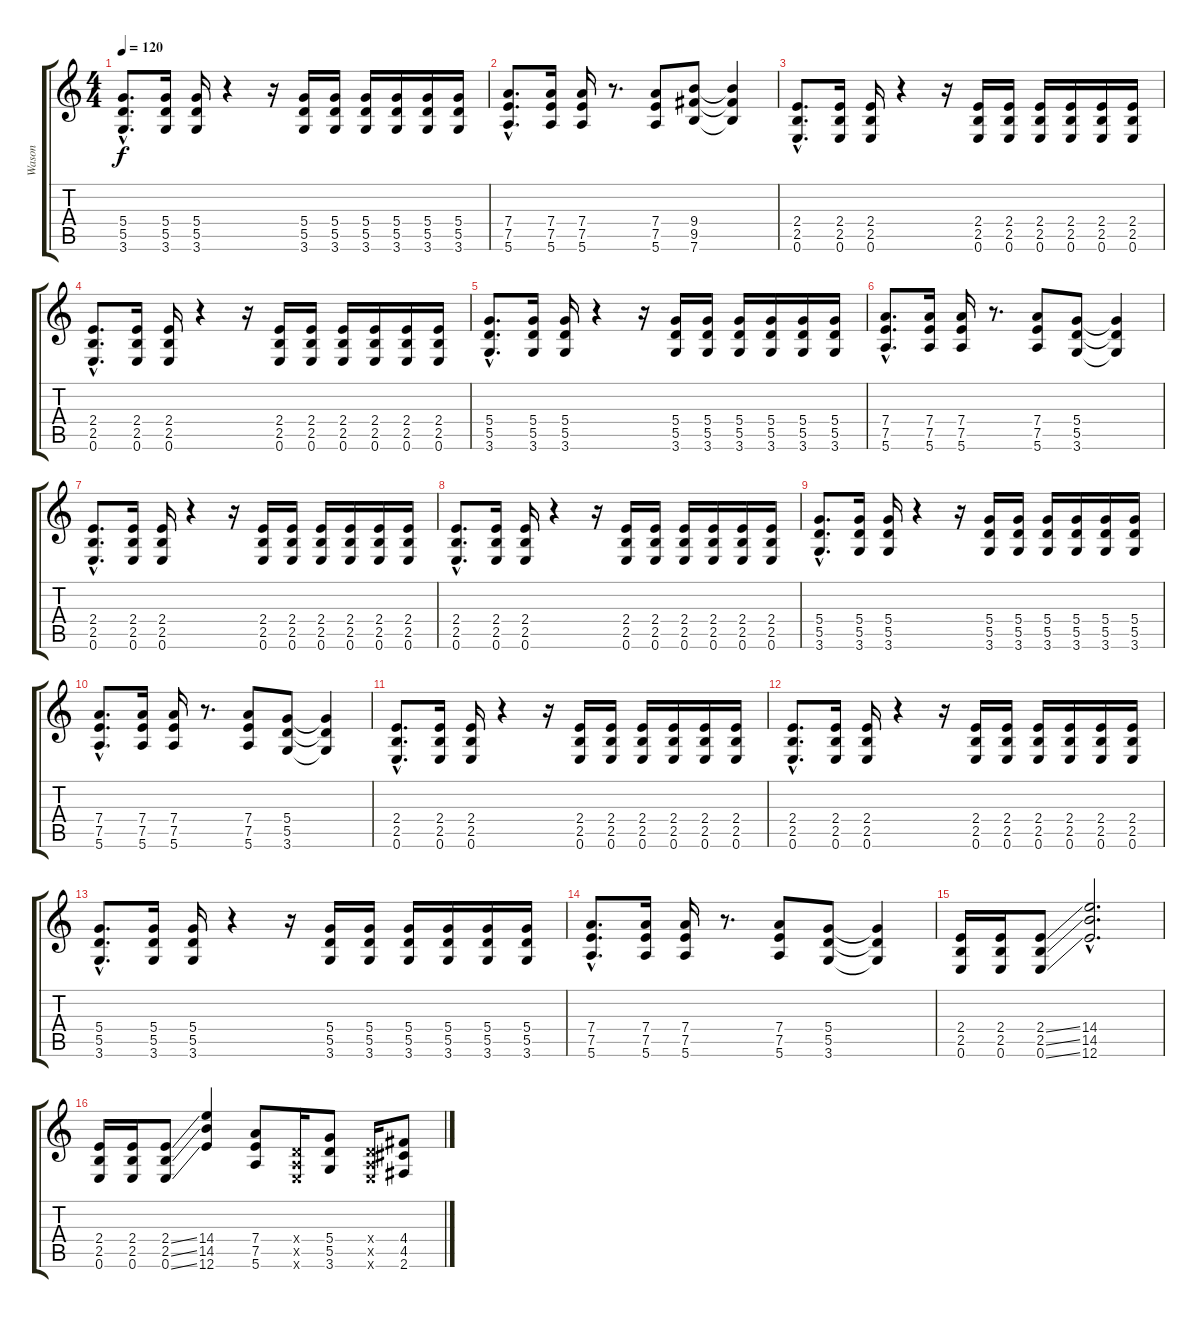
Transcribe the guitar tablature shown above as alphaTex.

\track ("Wason" "Wason") {instrument distortionguitar}
\staff {score tabs}
\tuning (E4 B3 G3 D3 A2 E2) {hide}
\ts (4 4)
\tempo 120
\clef g2
\ks c
(5.4{hac} 5.5{hac} 3.6{hac}).8{d dy f} (5.4 5.5 3.6).16 (5.4 5.5 3.6).16 r.4 r.16 (5.4 5.5 3.6).16 (5.4 5.5 3.6).16 (5.4 5.5 3.6).16 (5.4 5.5 3.6).16 (5.4 5.5 3.6).16 (5.4 5.5 3.6).16 |
(7.4{hac} 7.5{hac} 5.6{hac}).8{d} (7.4 7.5 5.6).16 (7.4 7.5 5.6).16 r.8{d} (7.4 7.5 5.6).8 (9.4 9.5 7.6).8 (9.4{t} 9.5{t} 7.6{t}).4 |
(2.4{hac} 2.5{hac} 0.6{hac}).8{d} (2.4 2.5 0.6).16 (2.4 2.5 0.6).16 r.4 r.16 (2.4 2.5 0.6).16 (2.4 2.5 0.6).16 (2.4 2.5 0.6).16 (2.4 2.5 0.6).16 (2.4 2.5 0.6).16 (2.4 2.5 0.6).16 |
(2.4{hac} 2.5{hac} 0.6{hac}).8{d} (2.4 2.5 0.6).16 (2.4 2.5 0.6).16 r.4 r.16 (2.4 2.5 0.6).16 (2.4 2.5 0.6).16 (2.4 2.5 0.6).16 (2.4 2.5 0.6).16 (2.4 2.5 0.6).16 (2.4 2.5 0.6).16 |
(5.4{hac} 5.5{hac} 3.6{hac}).8{d} (5.4 5.5 3.6).16 (5.4 5.5 3.6).16 r.4 r.16 (5.4 5.5 3.6).16 (5.4 5.5 3.6).16 (5.4 5.5 3.6).16 (5.4 5.5 3.6).16 (5.4 5.5 3.6).16 (5.4 5.5 3.6).16 |
(7.4{hac} 7.5{hac} 5.6{hac}).8{d} (7.4 7.5 5.6).16 (7.4 7.5 5.6).16 r.8{d} (7.4 7.5 5.6).8 (5.4 5.5 3.6).8 (5.4{t} 5.5{t} 3.6{t}).4 |
(2.4{hac} 2.5{hac} 0.6{hac}).8{d} (2.4 2.5 0.6).16 (2.4 2.5 0.6).16 r.4 r.16 (2.4 2.5 0.6).16 (2.4 2.5 0.6).16 (2.4 2.5 0.6).16 (2.4 2.5 0.6).16 (2.4 2.5 0.6).16 (2.4 2.5 0.6).16 |
(2.4{hac} 2.5{hac} 0.6{hac}).8{d} (2.4 2.5 0.6).16 (2.4 2.5 0.6).16 r.4 r.16 (2.4 2.5 0.6).16 (2.4 2.5 0.6).16 (2.4 2.5 0.6).16 (2.4 2.5 0.6).16 (2.4 2.5 0.6).16 (2.4 2.5 0.6).16 |
(5.4{hac} 5.5{hac} 3.6{hac}).8{d} (5.4 5.5 3.6).16 (5.4 5.5 3.6).16 r.4 r.16 (5.4 5.5 3.6).16 (5.4 5.5 3.6).16 (5.4 5.5 3.6).16 (5.4 5.5 3.6).16 (5.4 5.5 3.6).16 (5.4 5.5 3.6).16 |
(7.4{hac} 7.5{hac} 5.6{hac}).8{d} (7.4 7.5 5.6).16 (7.4 7.5 5.6).16 r.8{d} (7.4 7.5 5.6).8 (5.4 5.5 3.6).8 (5.4{t} 5.5{t} 3.6{t}).4 |
(2.4{hac} 2.5{hac} 0.6{hac}).8{d} (2.4 2.5 0.6).16 (2.4 2.5 0.6).16 r.4 r.16 (2.4 2.5 0.6).16 (2.4 2.5 0.6).16 (2.4 2.5 0.6).16 (2.4 2.5 0.6).16 (2.4 2.5 0.6).16 (2.4 2.5 0.6).16 |
(2.4{hac} 2.5{hac} 0.6{hac}).8{d} (2.4 2.5 0.6).16 (2.4 2.5 0.6).16 r.4 r.16 (2.4 2.5 0.6).16 (2.4 2.5 0.6).16 (2.4 2.5 0.6).16 (2.4 2.5 0.6).16 (2.4 2.5 0.6).16 (2.4 2.5 0.6).16 |
(5.4{hac} 5.5{hac} 3.6{hac}).8{d} (5.4 5.5 3.6).16 (5.4 5.5 3.6).16 r.4 r.16 (5.4 5.5 3.6).16 (5.4 5.5 3.6).16 (5.4 5.5 3.6).16 (5.4 5.5 3.6).16 (5.4 5.5 3.6).16 (5.4 5.5 3.6).16 |
(7.4{hac} 7.5{hac} 5.6{hac}).8{d} (7.4 7.5 5.6).16 (7.4 7.5 5.6).16 r.8{d} (7.4 7.5 5.6).8 (5.4 5.5 3.6).8 (5.4{t} 5.5{t} 3.6{t}).4 |
(2.4 2.5 0.6).16 (2.4 2.5 0.6).16 (2.4{ss} 2.5{ss} 0.6{ss}).8 (14.4{hac} 14.5{hac} 12.6{hac}).2{d} |
(2.4 2.5 0.6).16 (2.4 2.5 0.6).16 (2.4{ss} 2.5{ss} 0.6{ss}).8 (14.4 14.5 12.6).4 (7.4 7.5 5.6).8 (0.4{x} 0.5{x} 0.6{x}).16 (5.4 5.5 3.6).8 (0.4{x} 0.5{x} 0.6{x}).16 (4.4 4.5 2.6).8
